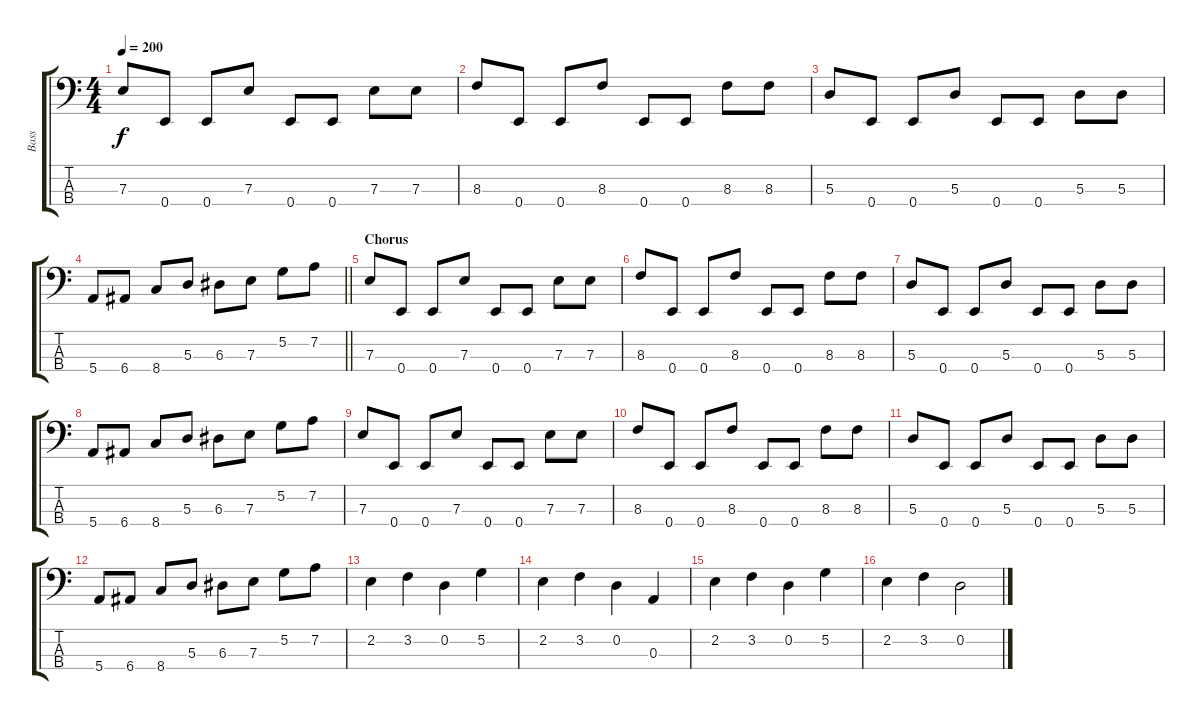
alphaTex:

\track ("Bass" "Bass") {instrument electricbassfinger}
\staff {score tabs}
\tuning (G2 D2 A1 E1) {hide}
\ts (4 4)
\tempo 200
\clef f4
\ks c
7.3.8{dy f} 0.4.8 0.4.8 7.3.8 0.4.8 0.4.8 7.3.8 7.3.8 |
8.3.8 0.4.8 0.4.8 8.3.8 0.4.8 0.4.8 8.3.8 8.3.8 |
5.3.8 0.4.8 0.4.8 5.3.8 0.4.8 0.4.8 5.3.8 5.3.8 |
\barLineRight lightlight
5.4.8 6.4.8 8.4.8 5.3.8 6.3.8 7.3.8 5.2.8 7.2.8 |
\section ("" "Chorus")
7.3.8 0.4.8 0.4.8 7.3.8 0.4.8 0.4.8 7.3.8 7.3.8 |
8.3.8 0.4.8 0.4.8 8.3.8 0.4.8 0.4.8 8.3.8 8.3.8 |
5.3.8 0.4.8 0.4.8 5.3.8 0.4.8 0.4.8 5.3.8 5.3.8 |
5.4.8 6.4.8 8.4.8 5.3.8 6.3.8 7.3.8 5.2.8 7.2.8 |
7.3.8 0.4.8 0.4.8 7.3.8 0.4.8 0.4.8 7.3.8 7.3.8 |
8.3.8 0.4.8 0.4.8 8.3.8 0.4.8 0.4.8 8.3.8 8.3.8 |
5.3.8 0.4.8 0.4.8 5.3.8 0.4.8 0.4.8 5.3.8 5.3.8 |
5.4.8 6.4.8 8.4.8 5.3.8 6.3.8 7.3.8 5.2.8 7.2.8 |
2.2.4 3.2.4 0.2.4 5.2.4 |
2.2.4 3.2.4 0.2.4 0.3.4 |
2.2.4 3.2.4 0.2.4 5.2.4 |
2.2.4 3.2.4 0.2.2
